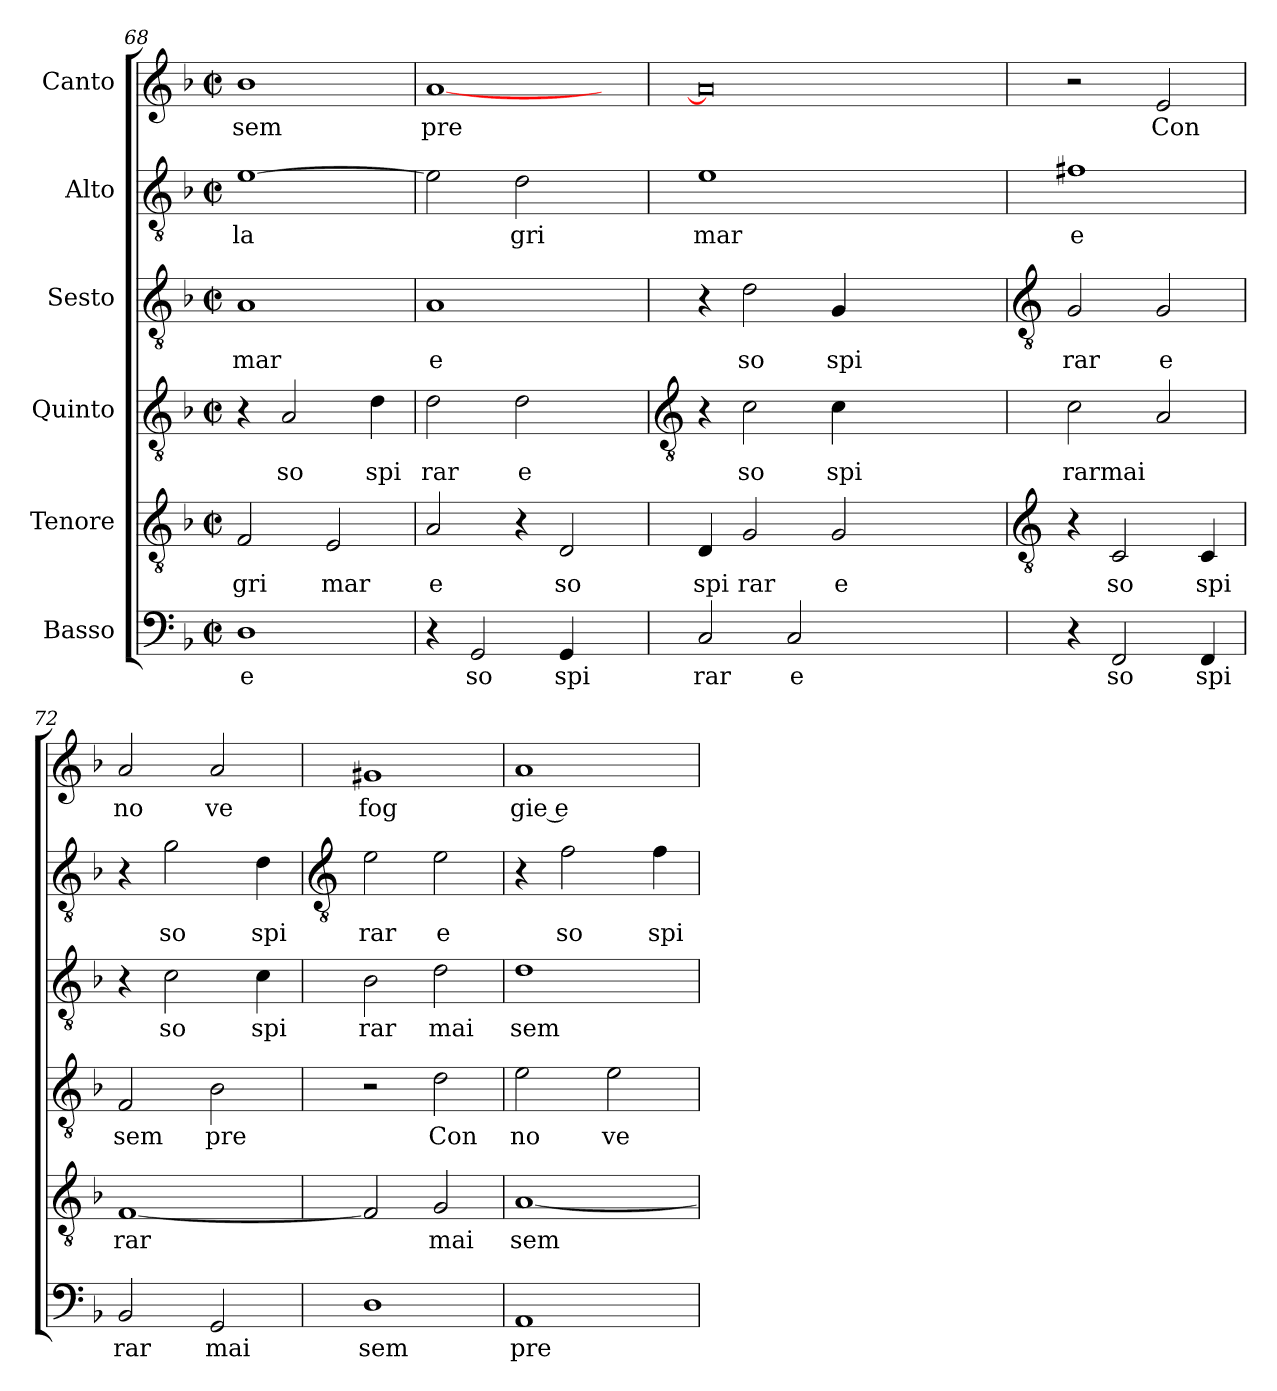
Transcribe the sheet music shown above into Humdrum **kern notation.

**kern	**text	**kern	**text	**kern	**text	**kern	**text	**kern	**text	**kern	**text
*part6	*part6	*part5	*part5	*part4	*part4	*part3	*part3	*part2	*part2	*part1	*part1
*staff6	*staff6	*staff5	*staff5	*staff4	*staff4	*staff3	*staff3	*staff2	*staff2	*staff1	*staff1
*I"Basso	*	*I"Tenore	*	*I"Quinto	*	*I"Sesto	*	*I"Alto	*	*I"Canto	*
*clefF4	*	*clefGv2	*	*clefGv2	*	*clefGv2	*	*clefGv2	*	*clefG2	*
*k[b-]	*	*k[b-]	*	*k[b-]	*	*k[b-]	*	*k[b-]	*	*k[b-]	*
*F:	*	*F:	*	*F:	*	*F:	*	*F:	*	*F:	*
*M2/2	*	*M2/2	*	*M2/2	*	*M2/2	*	*M2/2	*	*M2/2	*
*met(c|)	*	*met(c|)	*	*met(c|)	*	*met(c|)	*	*met(c|)	*	*met(c|)	*
=68	=68	=68	=68	=68	=68	=68	=68	=68	=68	=68	=68
!	!LO:LY:b	!	!LO:LY:b	!	!	!	!LO:LY:b	!	!LO:LY:b	!	!LO:LY:b
1D	e	2F/	gri	4r	.	1A	mar	[1e	la	1b-	sem
!	!	!	!	!	!LO:LY:b	!	!	!	!	!	!
.	.	.	.	2A/	so	.	.	.	.	.	.
!	!	!	!LO:LY:b	!	!	!	!	!	!	!	!
.	.	2E/	mar	.	.	.	.	.	.	.	.
!	!	!	!	!	!LO:LY:b	!	!	!	!	!	!
.	.	.	.	4d\	spi	.	.	.	.	.	.
=69	=69	=69	=69	=69	=69	=69	=69	=69	=69	=69	=69
!	!	!	!LO:LY:b	!	!LO:LY:b	!	!LO:LY:b	!	!	!	!LO:LY:b
4r	.	2A/	e	2d\	rar	1A	e	2e\]	.	[1a	pre
!	!LO:LY:b	!	!	!	!	!	!	!	!	!	!
2GG/	so	.	.	.	.	.	.	.	.	.	.
!	!	!	!	!	!LO:LY:b	!	!	!	!LO:LY:b	!	!
.	.	4r	.	2d\	e	.	.	2d\	gri	.	.
!	!LO:LY:b	!	!LO:LY:b	!	!	!	!	!	!	!	!
4GG/	spi	2D/	so	.	.	.	.	.	.	.	.
4ryy	.	.	.	4ryy	.	4ryy	.	4ryy	.	4ryy	.
!!LO:LB:g=z
=70	=70	=70	=70	=70	=70	=70	=70	=70	=70	=70	=70
*	*	*	*	*clefGv2	*	*	*	*	*	*	*
!	!LO:LY:b	!	!LO:LY:b	!	!	!	!	!	!LO:LY:b	!	!
2C/	rar	4D/	spi	4r	.	4r	.	1e	mar	0a]	.
!	!	!	!LO:LY:b	!	!LO:LY:b	!	!LO:LY:b	!	!	!	!
.	.	2G/	rar	2c\	so	2d\	so	.	.	.	.
!	!LO:LY:b	!	!	!	!	!	!	!	!	!	!
2C/	e	.	.	.	.	.	.	.	.	.	.
!	!	!	!LO:LY:b	!	!LO:LY:b	!	!LO:LY:b	!	!	!	!
.	.	2G/	e	4c\	spi	4G/	spi	.	.	.	.
1ryy	.	.	.	1ryy	.	1ryy	.	1ryy	.	.	.
.	.	2.ryy	.	.	.	.	.	.	.	.	.
!!LO:LB:g=z
=71	=71	=71	=71	=71	=71	=71	=71	=71	=71	=71	=71
*	*	*clefGv2	*	*	*	*clefGv2	*	*	*	*	*
!	!	!	!	!	!LO:LY:b	!	!LO:LY:b	!	!LO:LY:b	!	!
4r	.	4r	.	2c\	rarmai	2G/	rar	1f#X	e	2r	.
!	!LO:LY:b	!	!LO:LY:b	!	!	!	!	!	!	!	!
2FF/	so	2C/	so	.	.	.	.	.	.	.	.
!	!	!	!	!	!	!	!LO:LY:b	!	!	!	!LO:LY:b
.	.	.	.	2A/	.	2G/	e	.	.	2e/	Con
!	!LO:LY:b	!	!LO:LY:b	!	!	!	!	!	!	!	!
4FF/	spi	4C/	spi	.	.	.	.	.	.	.	.
=72	=72	=72	=72	=72	=72	=72	=72	=72	=72	=72	=72
!	!LO:LY:b	!	!LO:LY:b	!	!LO:LY:b	!	!	!	!	!	!LO:LY:b
2BB-/	rar	[1F	rar	2F/	sem	4r	.	4r	.	2a/	no
!	!	!	!	!	!	!	!LO:LY:b	!	!LO:LY:b	!	!
.	.	.	.	.	.	2c\	so	2g\	so	.	.
!	!LO:LY:b	!	!	!	!LO:LY:b	!	!	!	!	!	!LO:LY:b
2GG/	mai	.	.	2B-\	pre	.	.	.	.	2a/	ve
!	!	!	!	!	!	!	!LO:LY:b	!	!LO:LY:b	!	!
.	.	.	.	.	.	4c\	spi	4d\	spi	.	.
!!LO:LB:g=z
=73	=73	=73	=73	=73	=73	=73	=73	=73	=73	=73	=73
*	*	*	*	*	*	*	*	*clefGv2	*	*	*
!	!LO:LY:b	!	!	!	!	!	!LO:LY:b	!	!LO:LY:b	!	!LO:LY:b
1D	sem	2F/]	.	2r	.	2B-\	rar	2e\	rar	1g#X	fog
!	!	!	!LO:LY:b	!	!LO:LY:b	!	!LO:LY:b	!	!LO:LY:b	!	!
.	.	2G/	mai	2d\	Con	2d\	mai	2e\	e	.	.
=74	=74	=74	=74	=74	=74	=74	=74	=74	=74	=74	=74
!	!LO:LY:b	!	!LO:LY:b	!	!LO:LY:b	!	!LO:LY:b	!	!	!	!LO:LY:b
1AA	pre	[1A	sem	2e\	no	1d	sem	4r	.	1a	gie e
!	!	!	!	!	!	!	!	!	!LO:LY:b	!	!
.	.	.	.	.	.	.	.	2f\	so	.	.
!	!	!	!	!	!LO:LY:b	!	!	!	!	!	!
.	.	.	.	2e\	ve	.	.	.	.	.	.
!	!	!	!	!	!	!	!	!	!LO:LY:b	!	!
.	.	.	.	.	.	.	.	4f\	spi	.	.
=	=	=	=	=	=	=	=	=	=	=	=
*-	*-	*-	*-	*-	*-	*-	*-	*-	*-	*-	*-
